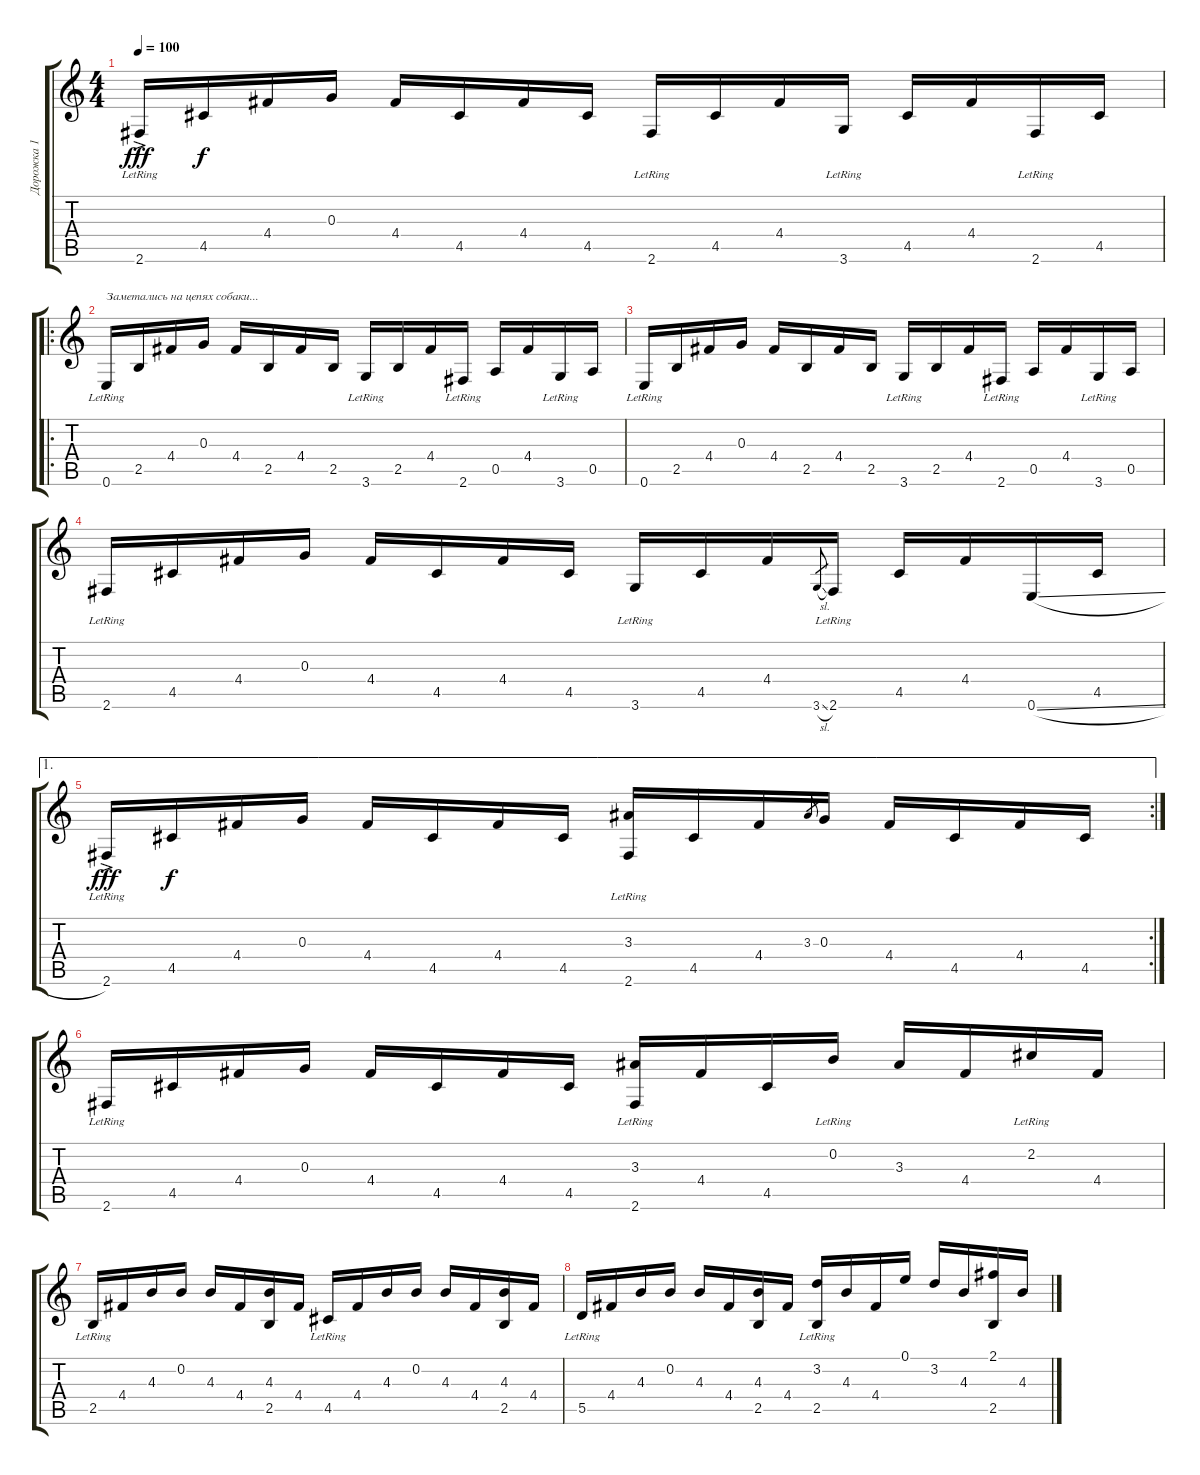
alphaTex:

\track ("Дорожка 1" "Дорожка 1") {instrument acousticguitarnylon}
\staff {score tabs}
\tuning (E4 B3 G3 D3 A2 E2) {hide}
\ts (4 4)
\tempo 100
\clef g2
\ks c
2.6{ac lr}.16{dy fff} 4.5.16{dy f} 4.4.16 0.3.16 4.4.16 4.5.16 4.4.16 4.5.16 2.6{lr}.16 4.5.16 4.4.16 3.6{lr}.16 4.5.16 4.4.16 2.6{lr}.16 4.5.16 |
\ro
0.6{lr}.16{txt "Заметались на цепях собаки..."} 2.5.16 4.4.16 0.3.16 4.4.16 2.5.16 4.4.16 2.5.16 3.6{lr}.16 2.5.16 4.4.16 2.6{lr}.16 0.5.16 4.4.16 3.6{lr}.16 0.5.16 |
0.6{lr}.16 2.5.16 4.4.16 0.3.16 4.4.16 2.5.16 4.4.16 2.5.16 3.6{lr}.16 2.5.16 4.4.16 2.6{lr}.16 0.5.16 4.4.16 3.6{lr}.16 0.5.16 |
2.6{lr}.16 4.5.16 4.4.16 0.3.16 4.4.16 4.5.16 4.4.16 4.5.16 3.6{lr}.16 4.5.16 4.4.16 3.6{sl}.8{gr} 2.6{lr}.16 4.5.16 4.4.16 0.6{sl}.16 4.5.16 |
\ae 1
\rc 2
2.6{ac lr}.16{dy fff} 4.5.16{dy f} 4.4.16 0.3.16 4.4.16 4.5.16 4.4.16 4.5.16 (3.3{lr} 2.6{lr}).16 4.5.16 4.4.16 3.3.8{gr} 0.3.16 4.4.16 4.5.16 4.4.16 4.5.16 |
2.6{lr}.16 4.5.16 4.4.16 0.3.16 4.4.16 4.5.16 4.4.16 4.5.16 (3.3{lr} 2.6{lr}).16 4.4.16 4.5.16 0.2{lr}.16 3.3.16 4.4.16 2.2{lr}.16 4.4.16 |
2.5{lr}.16 4.4.16 4.3.16 0.2.16 4.3.16 4.4.16 (4.3 2.5).16 4.4.16 4.5{lr}.16 4.4.16 4.3.16 0.2.16 4.3.16 4.4.16 (4.3 2.5).16 4.4.16 |
5.5{lr}.16 4.4.16 4.3.16 0.2.16 4.3.16 4.4.16 (4.3 2.5).16 4.4.16 (3.2 2.5{lr}).16 4.3.16 4.4.16 0.1.16 3.2.16 4.3.16 (2.1 2.5).16 4.3.16
